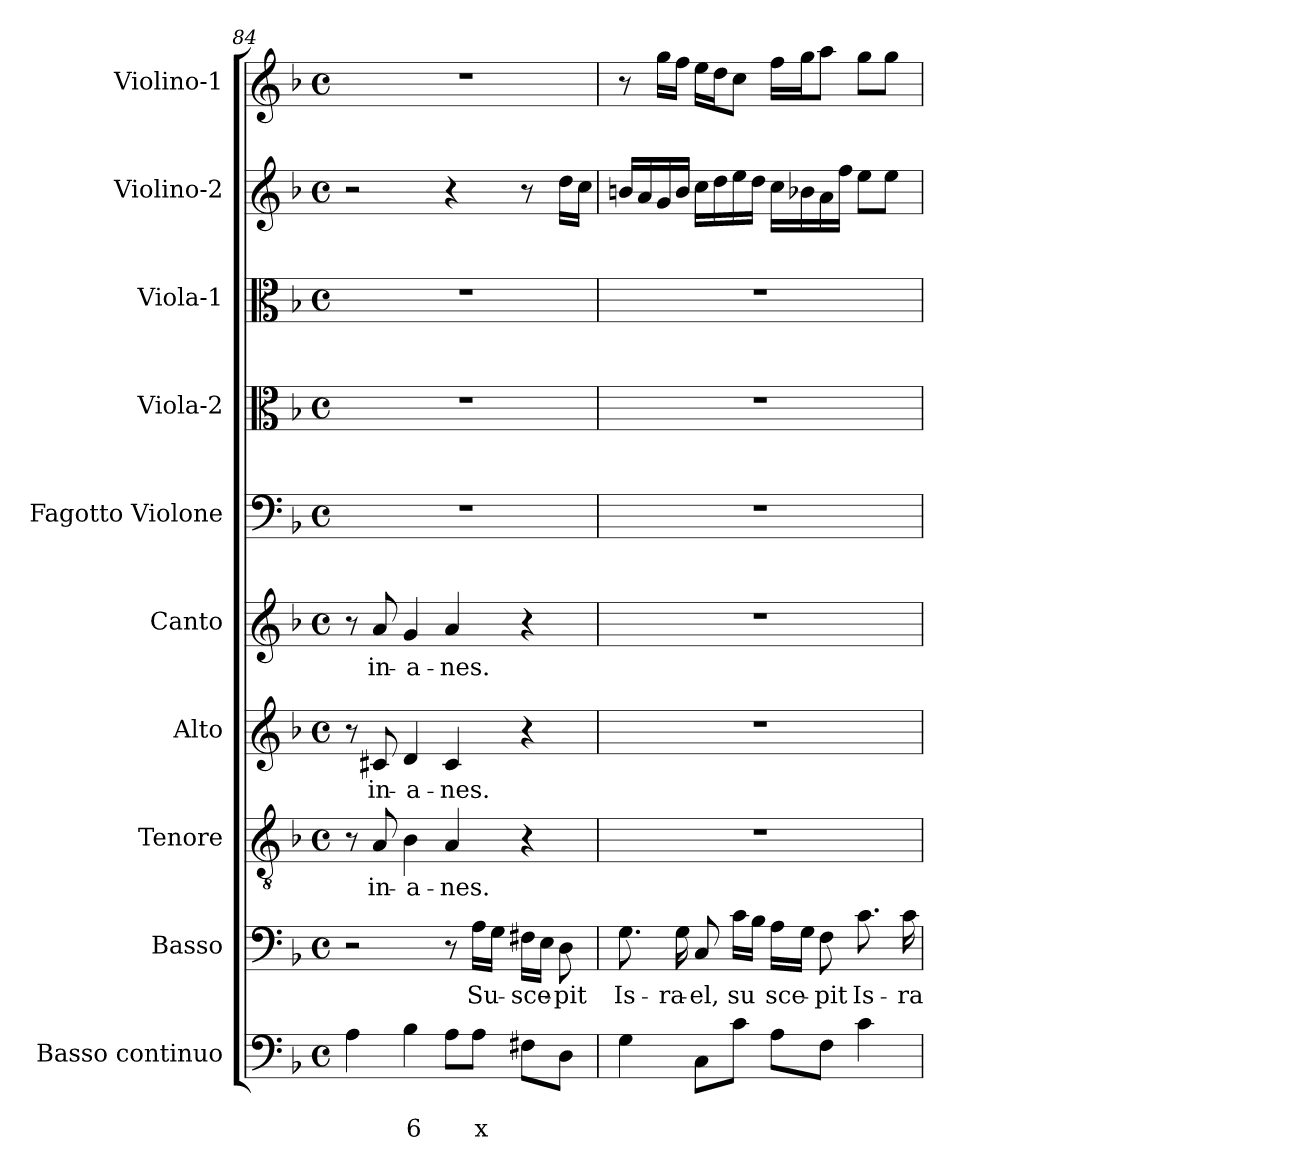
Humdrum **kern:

**kern	**text	**text	**kern	**text	**kern	**text	**kern	**text	**kern	**text	**kern	**kern	**kern	**kern	**kern
*part10	*part10	*part10	*part9	*part9	*part8	*part8	*part7	*part7	*part6	*part6	*part5	*part4	*part3	*part2	*part1
*staff10	*staff10	*staff10	*staff9	*staff9	*staff8	*staff8	*staff7	*staff7	*staff6	*staff6	*staff5	*staff4	*staff3	*staff2	*staff1
*I"Basso continuo	*	*	*I"Basso	*	*I"Tenore	*	*I"Alto	*	*I"Canto	*	*I"Fagotto Violone	*I"Viola-2	*I"Viola-1	*I"Violino-2	*I"Violino-1
*clefF4	*	*	*clefF4	*	*clefGv2	*	*clefG2	*	*clefG2	*	*clefF4	*clefC3	*clefC3	*clefG2	*clefG2
*k[b-]	*	*	*k[b-]	*	*k[b-]	*	*k[b-]	*	*k[b-]	*	*k[b-]	*k[b-]	*k[b-]	*k[b-]	*k[b-]
*F:	*	*	*F:	*	*F:	*	*F:	*	*F:	*	*F:	*F:	*F:	*F:	*F:
*M4/4	*	*	*M4/4	*	*M4/4	*	*M4/4	*	*M4/4	*	*M4/4	*M4/4	*M4/4	*M4/4	*M4/4
*met(c)	*	*	*met(c)	*	*met(c)	*	*met(c)	*	*met(c)	*	*met(c)	*met(c)	*met(c)	*met(c)	*met(c)
=84	=84	=84	=84	=84	=84	=84	=84	=84	=84	=84	=84	=84	=84	=84	=84
4A\	.	.	2r	.	8r	.	8r	.	8r	.	1r	1r	1r	2r	1r
!	!	!	!	!	!	!LO:LY:b	!	!	!	!	!	!	!	!	!
!	!	!	!	!	!	!	!	!LO:LY:b	!	!	!	!	!	!	!
!	!	!	!	!	!	!	!	!	!	!LO:LY:b	!	!	!	!	!
.	.	.	.	.	8A/	in-	8c#X/	in-	8a/	in-	.	.	.	.	.
!	!	!LO:LY:b	!	!	!	!	!	!	!	!	!	!	!	!	!
!	!	!	!	!	!	!LO:LY:b	!	!	!	!	!	!	!	!	!
!	!	!	!	!	!	!	!	!LO:LY:b	!	!	!	!	!	!	!
!	!	!	!	!	!	!	!	!	!	!LO:LY:b	!	!	!	!	!
4B-\	.	6	.	.	4B-\	-a-	4d/	-a-	4g/	-a-	.	.	.	.	.
!	!	!	!	!	!	!LO:LY:b	!	!	!	!	!	!	!	!	!
!	!	!	!	!	!	!	!	!LO:LY:b	!	!	!	!	!	!	!
!	!	!	!	!	!	!	!	!	!	!LO:LY:b	!	!	!	!	!
8A\L	.	.	8r	.	4A/	-nes.	4c#/	-nes.	4a/	-nes.	.	.	.	4r	.
!	!	!LO:LY:b	!	!	!	!	!	!	!	!	!	!	!	!	!
!	!	!	!	!LO:LY:b	!	!	!	!	!	!	!	!	!	!	!
8A\J	.	x	16A\LL	Su-	.	.	.	.	.	.	.	.	.	.	.
.	.	.	16G\JJ	.	.	.	.	.	.	.	.	.	.	.	.
!	!	!	!	!LO:LY:b	!	!	!	!	!	!	!	!	!	!	!
8F#X\L	.	.	16F#X\LL	-sce-	4r	.	4r	.	4r	.	.	.	.	8r	.
.	.	.	16E\JJ	.	.	.	.	.	.	.	.	.	.	.	.
!	!	!	!	!LO:LY:b	!	!	!	!	!	!	!	!	!	!	!
8D\J	.	.	8D\	-pit	.	.	.	.	.	.	.	.	.	16dd\LL	.
.	.	.	.	.	.	.	.	.	.	.	.	.	.	16cc\JJ	.
=85	=85	=85	=85	=85	=85	=85	=85	=85	=85	=85	=85	=85	=85	=85	=85
!	!	!	!	!LO:LY:b	!	!	!	!	!	!	!	!	!	!	!
4G\	.	.	8.G\	Is-	1r	.	1r	.	1r	.	1r	1r	1r	16bn/LL	8r
.	.	.	.	.	.	.	.	.	.	.	.	.	.	16a/	.
.	.	.	.	.	.	.	.	.	.	.	.	.	.	16g/	16gg\LL
!	!	!	!	!LO:LY:b	!	!	!	!	!	!	!	!	!	!	!
.	.	.	16G\	-ra-	.	.	.	.	.	.	.	.	.	16b/JJ	16ff\JJ
!	!	!	!	!LO:LY:b	!	!	!	!	!	!	!	!	!	!	!
8C\L	.	.	8C/	-el,	.	.	.	.	.	.	.	.	.	16cc\LL	16ee\LL
.	.	.	.	.	.	.	.	.	.	.	.	.	.	16dd\	16dd\J
!	!	!	!	!LO:LY:b	!	!	!	!	!	!	!	!	!	!	!
8c\J	.	.	16c\LL	su	.	.	.	.	.	.	.	.	.	16ee\	8cc\J
.	.	.	16B-\JJ	.	.	.	.	.	.	.	.	.	.	16dd\JJ	.
!	!	!	!	!LO:LY:b	!	!	!	!	!	!	!	!	!	!	!
8A\L	.	.	16A\LL	sce-	.	.	.	.	.	.	.	.	.	16cc\LL	16ff\LL
.	.	.	16G\JJ	.	.	.	.	.	.	.	.	.	.	16b-X\	16gg\J
!	!	!	!	!LO:LY:b	!	!	!	!	!	!	!	!	!	!	!
8F\J	.	.	8F\	-pit	.	.	.	.	.	.	.	.	.	16a\	8aa\J
.	.	.	.	.	.	.	.	.	.	.	.	.	.	16ff\JJ	.
!	!	!	!	!LO:LY:b	!	!	!	!	!	!	!	!	!	!	!
4c\	.	.	8.c\	Is-	.	.	.	.	.	.	.	.	.	8ee\L	8gg\L
.	.	.	.	.	.	.	.	.	.	.	.	.	.	8ee\J	8gg\J
!	!	!	!	!LO:LY:b	!	!	!	!	!	!	!	!	!	!	!
.	.	.	16c\	-ra-	.	.	.	.	.	.	.	.	.	.	.
=	=	=	=	=	=	=	=	=	=	=	=	=	=	=	=
*-	*-	*-	*-	*-	*-	*-	*-	*-	*-	*-	*-	*-	*-	*-	*-
